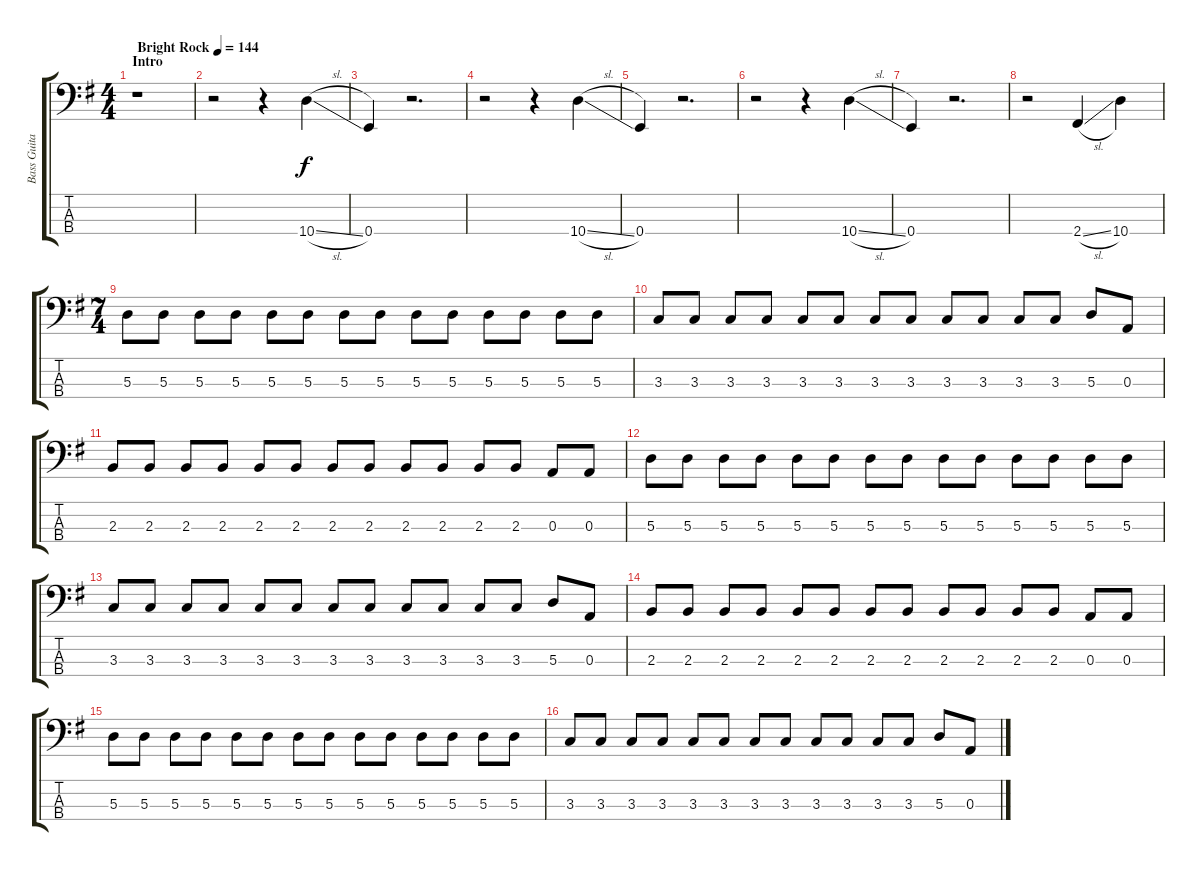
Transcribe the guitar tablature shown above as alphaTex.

\track ("Bass Guitar" "Bass Guita") {instrument electricbassfinger}
\staff {score tabs}
\tuning (G2 D2 A1 E1) {hide}
\ts (4 4)
\section ("" "Intro")
\tempo (144 "Bright Rock")
\clef f4
\ks g
r.1{dy f instrument electricbassfinger} |
r.2 r.4 10.4{sl}.4 |
0.4.4 r.2{d} |
r.2 r.4 10.4{sl}.4 |
0.4.4 r.2{d} |
r.2 r.4 10.4{sl}.4 |
0.4.4 r.2{d} |
r.2 2.4{sl}.4 10.4.4 |
\ts (7 4)
5.3.8 5.3.8 5.3.8 5.3.8 5.3.8 5.3.8 5.3.8 5.3.8 5.3.8 5.3.8 5.3.8 5.3.8 5.3.8 5.3.8 |
3.3.8 3.3.8 3.3.8 3.3.8 3.3.8 3.3.8 3.3.8 3.3.8 3.3.8 3.3.8 3.3.8 3.3.8 5.3.8 0.3.8 |
2.3.8 2.3.8 2.3.8 2.3.8 2.3.8 2.3.8 2.3.8 2.3.8 2.3.8 2.3.8 2.3.8 2.3.8 0.3.8 0.3.8 |
5.3.8 5.3.8 5.3.8 5.3.8 5.3.8 5.3.8 5.3.8 5.3.8 5.3.8 5.3.8 5.3.8 5.3.8 5.3.8 5.3.8 |
3.3.8 3.3.8 3.3.8 3.3.8 3.3.8 3.3.8 3.3.8 3.3.8 3.3.8 3.3.8 3.3.8 3.3.8 5.3.8 0.3.8 |
2.3.8 2.3.8 2.3.8 2.3.8 2.3.8 2.3.8 2.3.8 2.3.8 2.3.8 2.3.8 2.3.8 2.3.8 0.3.8 0.3.8 |
5.3.8 5.3.8 5.3.8 5.3.8 5.3.8 5.3.8 5.3.8 5.3.8 5.3.8 5.3.8 5.3.8 5.3.8 5.3.8 5.3.8 |
3.3.8 3.3.8 3.3.8 3.3.8 3.3.8 3.3.8 3.3.8 3.3.8 3.3.8 3.3.8 3.3.8 3.3.8 5.3.8 0.3.8
